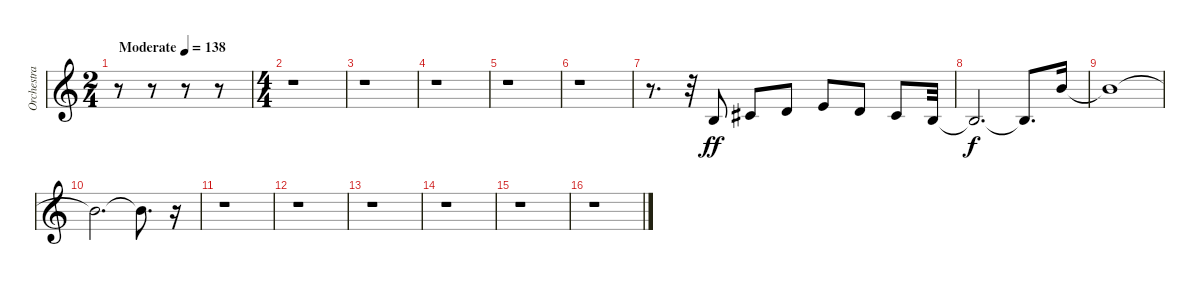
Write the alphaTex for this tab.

\track (" Orchestral Strings 2" " Orchestra") {instrument stringensemble2}
\staff {score}
\tuning (E4 B3 G3 D3 A2 E2) {hide}
\ts (2 4)
\tempo (138 "Moderate")
\clef g2
\ks c
r.8{dy ff instrument stringensemble2} r.8 r.8 r.8 |
\ts (4 4)
r.1 |
r.1 |
r.1 |
r.1 |
r.1 |
r.8{d} r.32 0.2.8 2.2.8 3.2.8 0.1.8 3.2.8 2.2.8 0.2.32 |
0.2{t}.2{d dy f} 0.2{t}.8{d} 7.1.16 |
7.1{t}.1 |
7.1{t}.2{d} 7.1{t}.8{d} r.16 |
r.1 |
r.1 |
r.1 |
r.1 |
r.1 |
r.1
